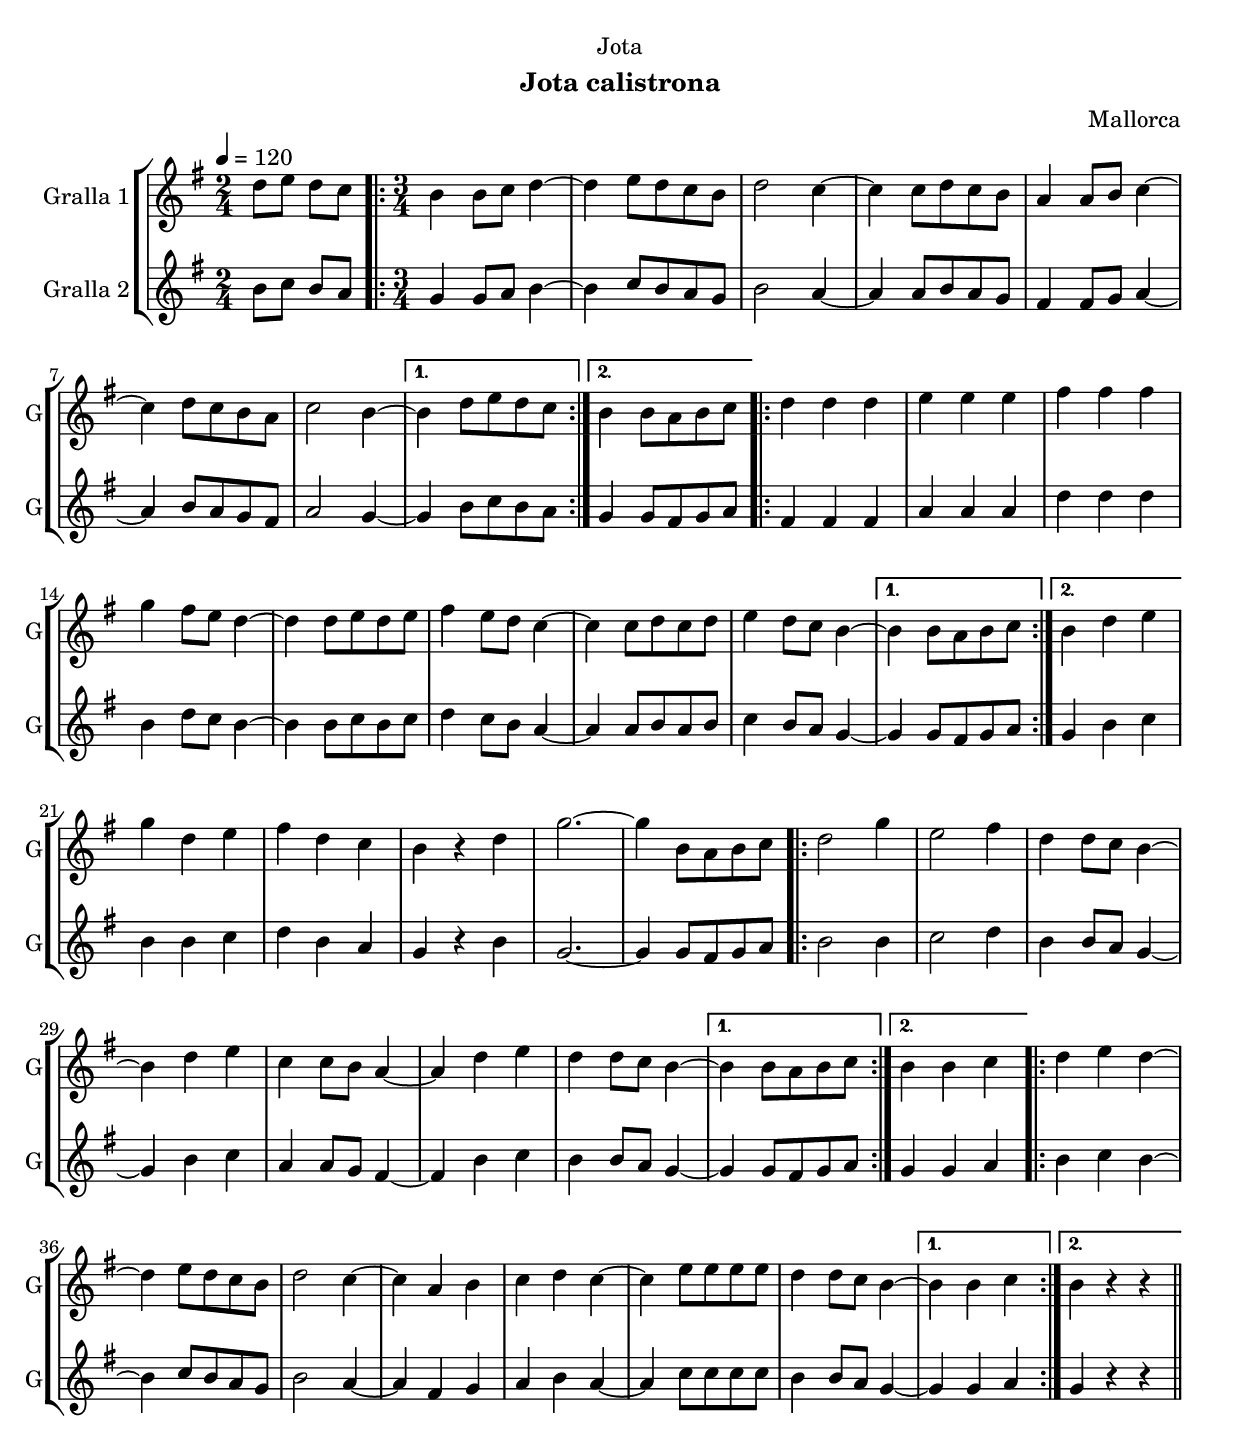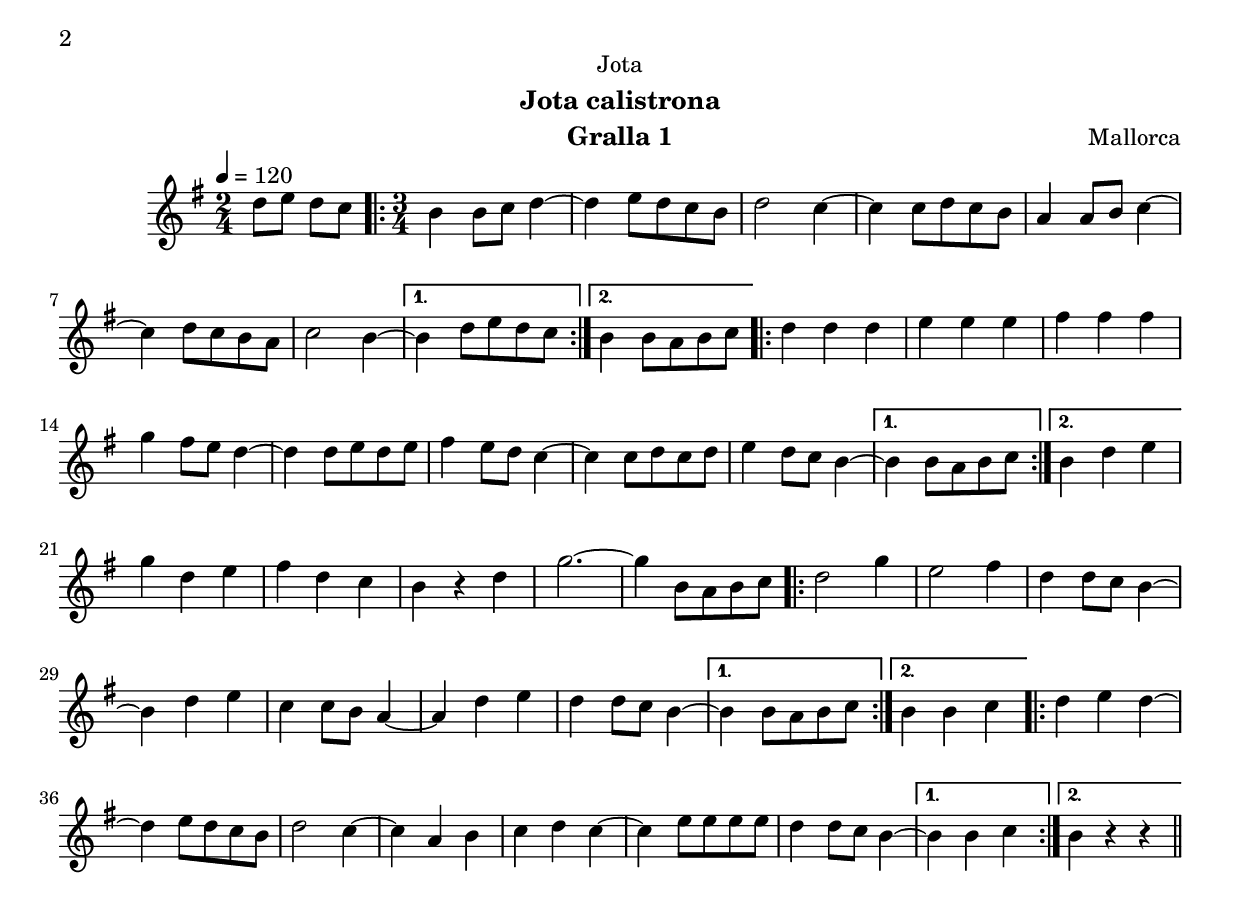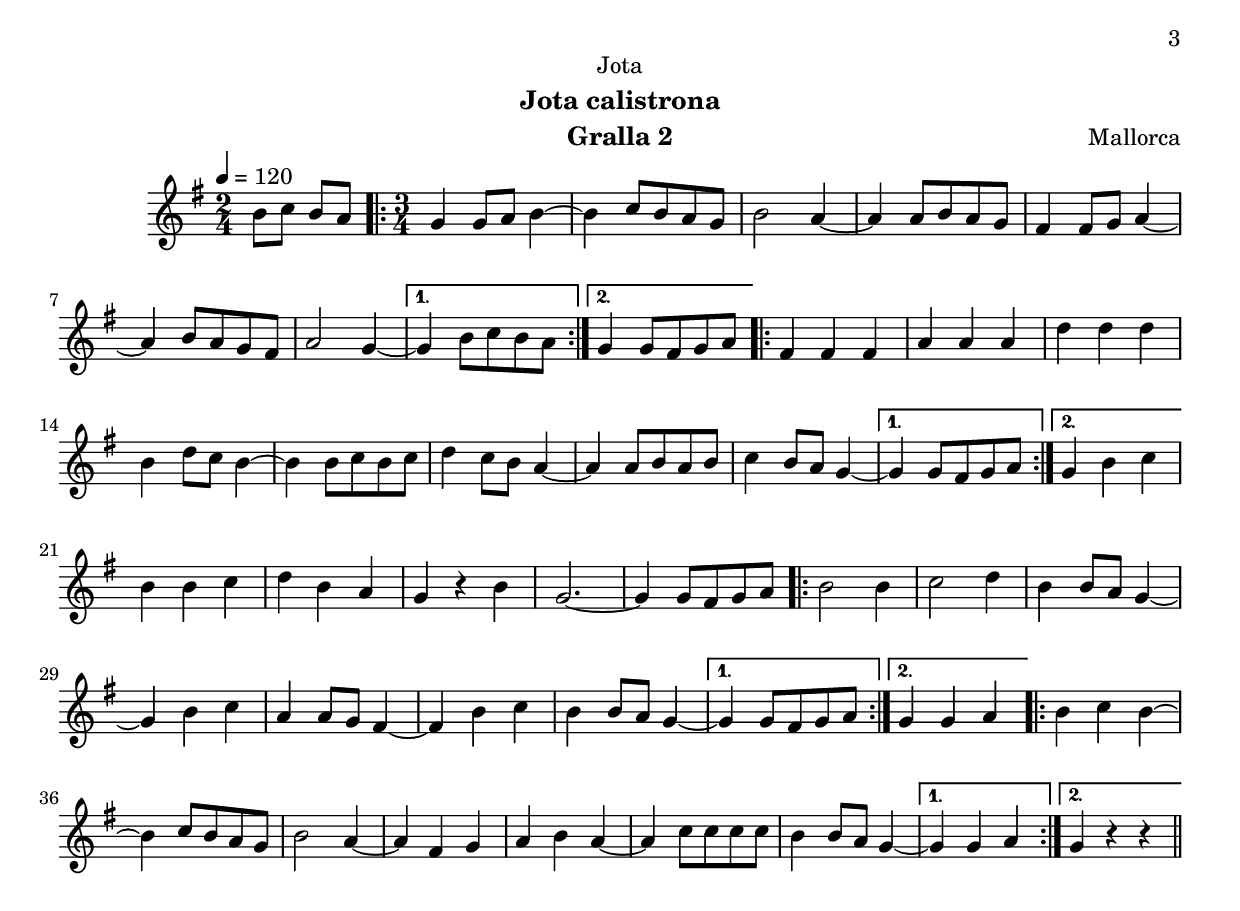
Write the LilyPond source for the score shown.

\version "2.22.1"

\header {
  dedication="Jota"
  title=""
  subtitle="Jota calistrona"
  subsubtitle=""
  poet=""
  meter=""
  piece=""
  composer="Mallorca"
  arranger=""
  opus=""
  instrument=""
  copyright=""
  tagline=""
}

liniaroAa =
\relative d''
{
  \tempo 4=120
  \clef treble
  \key g \major
  \time 2/4
  d8 e d c  |
  \time 3/4   \repeat volta 2 { b4 b8 c d4 ~  |
  d4 e8 d c b  |
  d2 c4 ~  |
  %05
  c4 c8 d c b  |
  a4 a8 b c4 ~  |
  c4 d8 c b a  |
  c2 b4 ~ }
  \alternative { { b4 d8 e d c }
  %10
  { b4 b8 a b c } }
  \repeat volta 2 { d4 d d  |
  e4 e e  |
  fis4 fis fis  |
  g4 fis8 e d4 ~  |
  %15
  d4 d8 e d e  |
  fis4 e8 d c4 ~  |
  c4 c8 d c d  |
  e4 d8 c b4 ~ }
  \alternative { { b4 b8 a b c }
  %20
  { b4 d e } }
  g4 d e  |
  fis4 d c  |
  b4 r d  |
  g2. ~  |
  %25
  g4 b,8 a b c  |
  \repeat volta 2 { d2 g4  |
  e2 fis4  |
  d4 d8 c b4 ~  |
  b4 d e  |
  %30
  c4 c8 b a4 ~  |
  a4 d e  |
  d4 d8 c b4 ~ }
  \alternative { { b4 b8 a b c }
  { b4 b c } }
  %35
  \repeat volta 2 { d4 e d ~  |
  d4 e8 d c b  |
  d2 c4 ~  |
  c4 a b  |
  c4 d c ~  |
  %40
  c4 e8 e e e  |
  d4 d8 c b4 ~ }
  \alternative { { b4 b c }
  { b4 r r } } \bar "||"
}

liniaroAb =
\relative b'
{
  \tempo 4=120
  \clef treble
  \key g \major
  \time 2/4
  b8 c b a  |
  \time 3/4   \repeat volta 2 { g4 g8 a b4 ~  |
  b4 c8 b a g  |
  b2 a4 ~  |
  %05
  a4 a8 b a g  |
  fis4 fis8 g a4 ~  |
  a4 b8 a g fis  |
  a2 g4 ~ }
  \alternative { { g4 b8 c b a }
  %10
  { g4 g8 fis g a } }
  \repeat volta 2 { fis4 fis fis  |
  a4 a a  |
  d4 d d  |
  b4 d8 c b4 ~  |
  %15
  b4 b8 c b c  |
  d4 c8 b a4 ~  |
  a4 a8 b a b  |
  c4 b8 a g4 ~ }
  \alternative { { g4 g8 fis g a }
  %20
  { g4 b c } }
  b4 b c  |
  d4 b a  |
  g4 r b  |
  g2. ~  |
  %25
  g4 g8 fis g a  |
  \repeat volta 2 { b2 b4  |
  c2 d4  |
  b4 b8 a g4 ~  |
  g4 b c  |
  %30
  a4 a8 g fis4 ~  |
  fis4 b c  |
  b4 b8 a g4 ~ }
  \alternative { { g4 g8 fis g a }
  { g4 g a } }
  %35
  \repeat volta 2 { b4 c b ~  |
  b4 c8 b a g  |
  b2 a4 ~  |
  a4 fis g  |
  a4 b a ~  |
  %40
  a4 c8 c c c  |
  b4 b8 a g4 ~ }
  \alternative { { g4 g a }
  { g4 r r } } \bar "||"
}

\bookpart {
  \score {
    \new StaffGroup {
      \override Score.RehearsalMark #'self-alignment-X = #LEFT
      <<
        \new Staff \with {instrumentName = #"Gralla 1" shortInstrumentName = #"G"} \liniaroAa
        \new Staff \with {instrumentName = #"Gralla 2" shortInstrumentName = #"G"} \liniaroAb
      >>
    }
    \layout {}
  }
  \score { \unfoldRepeats
    \new StaffGroup {
      \override Score.RehearsalMark #'self-alignment-X = #LEFT
      <<
        \new Staff \with {instrumentName = #"Gralla 1" shortInstrumentName = #"G"} \liniaroAa
        \new Staff \with {instrumentName = #"Gralla 2" shortInstrumentName = #"G"} \liniaroAb
      >>
    }
    \midi {
      \set Staff.midiInstrument = "oboe"
      \set DrumStaff.midiInstrument = "drums"
    }
  }
}

\bookpart {
  \header {instrument="Gralla 1"}
  \score {
    \new StaffGroup {
      \override Score.RehearsalMark #'self-alignment-X = #LEFT
      <<
        \new Staff \liniaroAa
      >>
    }
    \layout {}
  }
  \score { \unfoldRepeats
    \new StaffGroup {
      \override Score.RehearsalMark #'self-alignment-X = #LEFT
      <<
        \new Staff \liniaroAa
      >>
    }
    \midi {
      \set Staff.midiInstrument = "oboe"
      \set DrumStaff.midiInstrument = "drums"
    }
  }
}

\bookpart {
  \header {instrument="Gralla 2"}
  \score {
    \new StaffGroup {
      \override Score.RehearsalMark #'self-alignment-X = #LEFT
      <<
        \new Staff \liniaroAb
      >>
    }
    \layout {}
  }
  \score { \unfoldRepeats
    \new StaffGroup {
      \override Score.RehearsalMark #'self-alignment-X = #LEFT
      <<
        \new Staff \liniaroAb
      >>
    }
    \midi {
      \set Staff.midiInstrument = "oboe"
      \set DrumStaff.midiInstrument = "drums"
    }
  }
}

